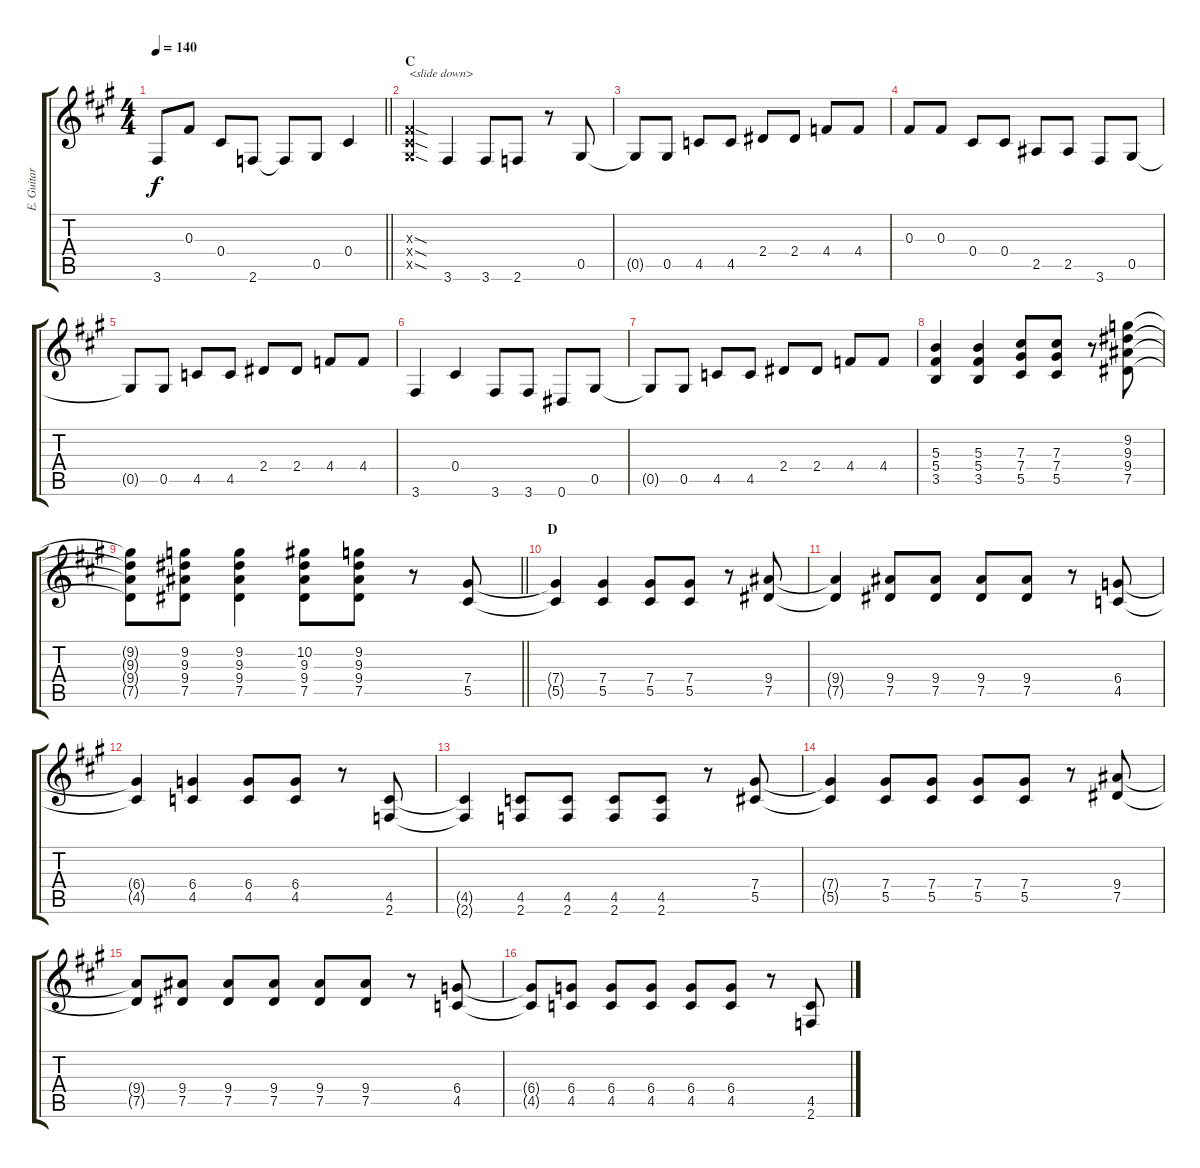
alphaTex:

\track ("E. Guitar II" "E. Guitar ") {instrument overdrivenguitar}
\staff {score tabs}
\tuning (Eb4 Bb3 Gb3 Db3 Ab2 Eb2) {hide}
\ts (4 4)
\tempo 140
\clef g2
\barLineRight lightlight
\ks a
3.6{t}.8{dy f} 0.3.8 0.4.8 2.6.8 2.6{t}.8 0.5.8 0.4.4 |
\section ("" "C")
(0.3{sod x} 0.4{sod x} 0.5{sod x}).4{txt "<slide down>"} 3.6.4 3.6.8 2.6.8 r.8 0.5.8 |
0.5{t}.8 0.5.8 4.5.8 4.5.8 2.4.8 2.4.8 4.4.8 4.4.8 |
0.3.8 0.3.8 0.4.8 0.4.8 2.5.8 2.5.8 3.6.8 0.5.8 |
0.5{t}.8 0.5.8 4.5.8 4.5.8 2.4.8 2.4.8 4.4.8 4.4.8 |
3.6.4 0.4.4 3.6.8 3.6.8 0.6.8 0.5.8 |
0.5{t}.8 0.5.8 4.5.8 4.5.8 2.4.8 2.4.8 4.4.8 4.4.8 |
(5.3 5.4 3.5).4 (5.3 5.4 3.5).4 (7.3 7.4 5.5).8 (7.3 7.4 5.5).8 r.8 (9.2 9.3 9.4 7.5).8 |
\barLineRight lightlight
(9.2{t} 9.3{t} 9.4{t} 7.5{t}).8 (9.2 9.3 9.4 7.5).8 (9.2 9.3 9.4 7.5).4 (10.2 9.3 9.4 7.5).8 (9.2 9.3 9.4 7.5).8 r.8 (7.4 5.5).8 |
\section ("" "D")
(7.4{t} 5.5{t}).4 (7.4 5.5).4 (7.4 5.5).8 (7.4 5.5).8 r.8 (9.4 7.5).8 |
(9.4{t} 7.5{t}).4 (9.4 7.5).8 (9.4 7.5).8 (9.4 7.5).8 (9.4 7.5).8 r.8 (6.4 4.5).8 |
(6.4{t} 4.5{t}).4 (6.4 4.5).4 (6.4 4.5).8 (6.4 4.5).8 r.8 (4.5 2.6).8 |
(4.5{t} 2.6{t}).4 (4.5 2.6).8 (4.5 2.6).8 (4.5 2.6).8 (4.5 2.6).8 r.8 (7.4 5.5).8 |
(7.4{t} 5.5{t}).4 (7.4 5.5).8 (7.4 5.5).8 (7.4 5.5).8 (7.4 5.5).8 r.8 (9.4 7.5).8 |
(9.4{t} 7.5{t}).8 (9.4 7.5).8 (9.4 7.5).8 (9.4 7.5).8 (9.4 7.5).8 (9.4 7.5).8 r.8 (6.4 4.5).8 |
(6.4{t} 4.5{t}).8 (6.4 4.5).8 (6.4 4.5).8 (6.4 4.5).8 (6.4 4.5).8 (6.4 4.5).8 r.8 (4.5 2.6).8
